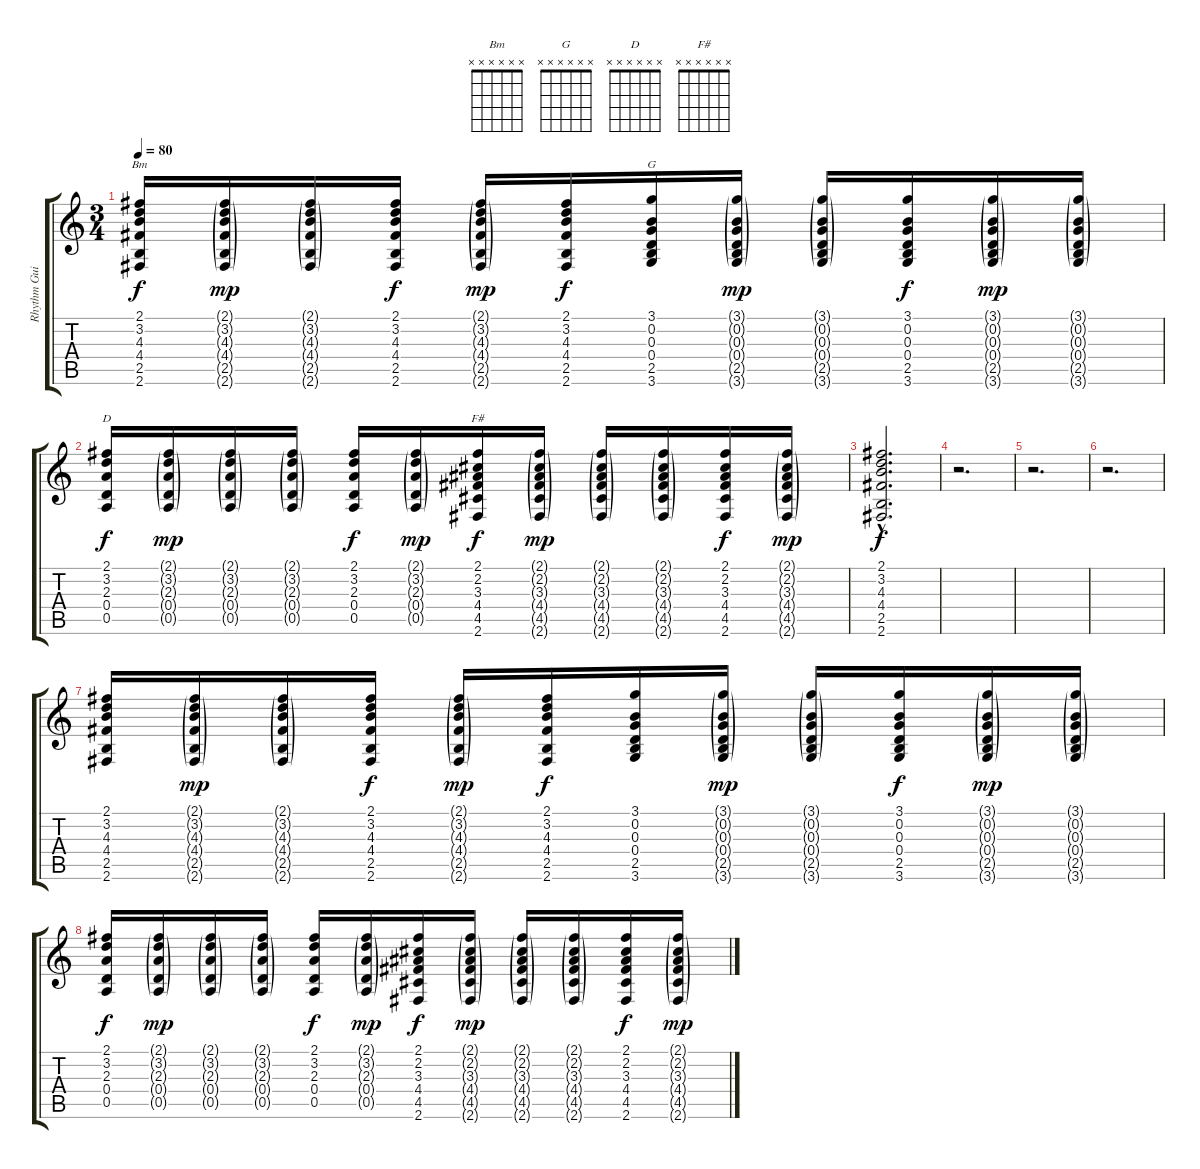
\track ("Rhythm Guitar" "Rhythm Gui") {instrument acousticguitarnylon}
\staff {score tabs}
\tuning (E4 B3 G3 D3 A2 E2) {hide}
\chord ("Bm" x x x x x x)
\chord ("G" x x x x x x)
\chord ("D" x x x x x x)
\chord ("F#" x x x x x x)
\ts (3 4)
\tempo 80
\clef g2
\ks c
(2.1 3.2 4.3 4.4 2.5 2.6).16{ch "Bm" dy f} (2.1{g} 3.2{g} 4.3{g} 4.4{g} 2.5{g} 2.6{g}).16{dy mp} (2.1{g} 3.2{g} 4.3{g} 4.4{g} 2.5{g} 2.6{g}).16 (2.1 3.2 4.3 4.4 2.5 2.6).16{dy f} (2.1{g} 3.2{g} 4.3{g} 4.4{g} 2.5{g} 2.6{g}).16{dy mp} (2.1 3.2 4.3 4.4 2.5 2.6).16{dy f} (3.1 0.2 0.3 0.4 2.5 3.6).16{ch "G"} (3.1{g} 0.2{g} 0.3{g} 0.4{g} 2.5{g} 3.6{g}).16{dy mp} (3.1{g} 0.2{g} 0.3{g} 0.4{g} 2.5{g} 3.6{g}).16 (3.1 0.2 0.3 0.4 2.5 3.6).16{dy f} (3.1{g} 0.2{g} 0.3{g} 0.4{g} 2.5{g} 3.6{g}).16{dy mp} (3.1{g} 0.2{g} 0.3{g} 0.4{g} 2.5{g} 3.6{g}).16 |
(2.1 3.2 2.3 0.4 0.5).16{ch "D" dy f} (2.1{g} 3.2{g} 2.3{g} 0.4{g} 0.5{g}).16{dy mp} (2.1{g} 3.2{g} 2.3{g} 0.4{g} 0.5{g}).16 (2.1{g} 3.2{g} 2.3{g} 0.4{g} 0.5{g}).16 (2.1 3.2 2.3 0.4 0.5).16{dy f} (2.1{g} 3.2{g} 2.3{g} 0.4{g} 0.5{g}).16{dy mp} (2.1 2.2 3.3 4.4 4.5 2.6).16{ch "F#" dy f} (2.1{g} 2.2{g} 3.3{g} 4.4{g} 4.5{g} 2.6{g}).16{dy mp} (2.1{g} 2.2{g} 3.3{g} 4.4{g} 4.5{g} 2.6{g}).16 (2.1{g} 2.2{g} 3.3{g} 4.4{g} 4.5{g} 2.6{g}).16 (2.1 2.2 3.3 4.4 4.5 2.6).16{dy f} (2.1{g} 2.2{g} 3.3{g} 4.4{g} 4.5{g} 2.6{g}).16{dy mp} |
(2.1{hac} 3.2{hac} 4.3{hac} 4.4{hac} 2.5{hac} 2.6{hac}).2{d dy f} |
r.2{d} |
r.2{d} |
r.2{d} |
(2.1 3.2 4.3 4.4 2.5 2.6).16 (2.1{g} 3.2{g} 4.3{g} 4.4{g} 2.5{g} 2.6{g}).16{dy mp} (2.1{g} 3.2{g} 4.3{g} 4.4{g} 2.5{g} 2.6{g}).16 (2.1 3.2 4.3 4.4 2.5 2.6).16{dy f} (2.1{g} 3.2{g} 4.3{g} 4.4{g} 2.5{g} 2.6{g}).16{dy mp} (2.1 3.2 4.3 4.4 2.5 2.6).16{dy f} (3.1 0.2 0.3 0.4 2.5 3.6).16 (3.1{g} 0.2{g} 0.3{g} 0.4{g} 2.5{g} 3.6{g}).16{dy mp} (3.1{g} 0.2{g} 0.3{g} 0.4{g} 2.5{g} 3.6{g}).16 (3.1 0.2 0.3 0.4 2.5 3.6).16{dy f} (3.1{g} 0.2{g} 0.3{g} 0.4{g} 2.5{g} 3.6{g}).16{dy mp} (3.1{g} 0.2{g} 0.3{g} 0.4{g} 2.5{g} 3.6{g}).16 |
(2.1 3.2 2.3 0.4 0.5).16{dy f} (2.1{g} 3.2{g} 2.3{g} 0.4{g} 0.5{g}).16{dy mp} (2.1{g} 3.2{g} 2.3{g} 0.4{g} 0.5{g}).16 (2.1{g} 3.2{g} 2.3{g} 0.4{g} 0.5{g}).16 (2.1 3.2 2.3 0.4 0.5).16{dy f} (2.1{g} 3.2{g} 2.3{g} 0.4{g} 0.5{g}).16{dy mp} (2.1 2.2 3.3 4.4 4.5 2.6).16{dy f} (2.1{g} 2.2{g} 3.3{g} 4.4{g} 4.5{g} 2.6{g}).16{dy mp} (2.1{g} 2.2{g} 3.3{g} 4.4{g} 4.5{g} 2.6{g}).16 (2.1{g} 2.2{g} 3.3{g} 4.4{g} 4.5{g} 2.6{g}).16 (2.1 2.2 3.3 4.4 4.5 2.6).16{dy f} (2.1{g} 2.2{g} 3.3{g} 4.4{g} 4.5{g} 2.6{g}).16{dy mp}
